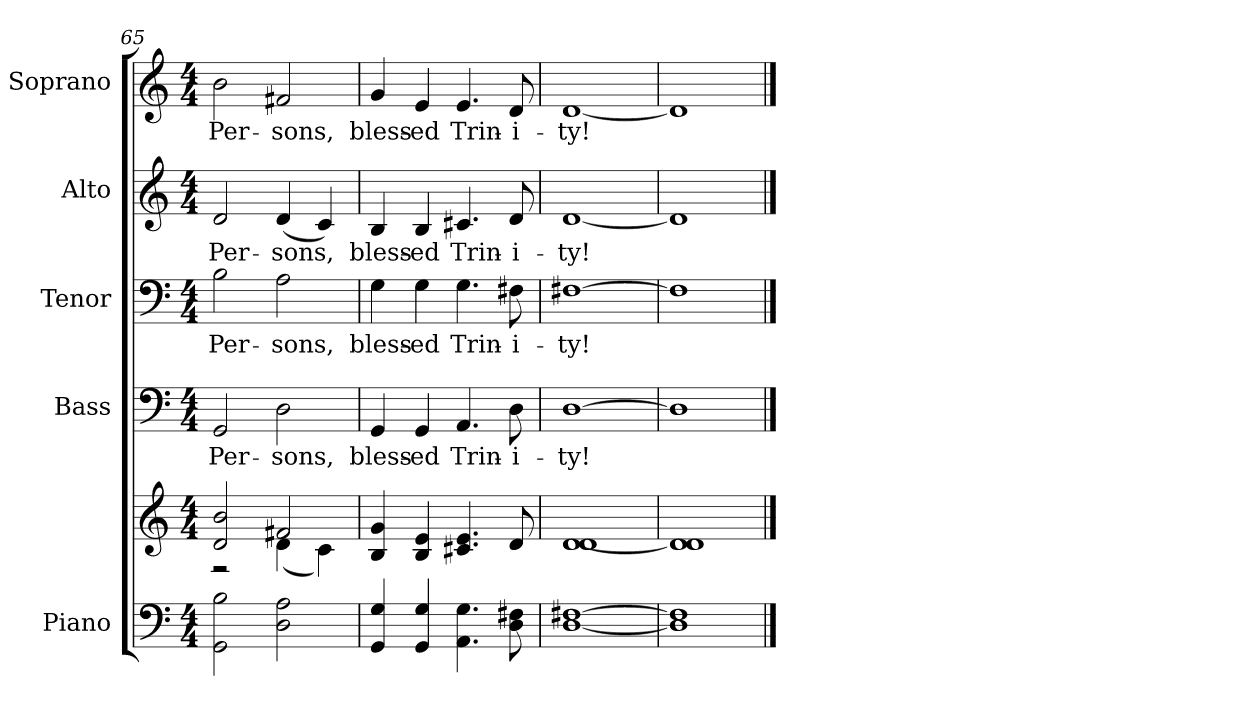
**kern	**kern	**kern	**text	**kern	**text	**kern	**text	**kern	**text
*part5	*part5	*part4	*part4	*part3	*part3	*part2	*part2	*part1	*part1
*staff6	*staff5	*staff4	*staff4	*staff3	*staff3	*staff2	*staff2	*staff1	*staff1
*I"Piano	*	*I"Bass	*	*I"Tenor	*	*I"Alto	*	*I"Soprano	*
*I'Pno.	*	*I'B.	*	*I'T.	*	*I'A.	*	*I'S.	*
!!LO:PB:g=z
*clefF4	*clefG2	*clefF4	*	*clefF4	*	*clefG2	*	*clefG2	*
*k[]	*k[]	*k[]	*	*k[]	*	*k[]	*	*k[]	*
*C:	*C:	*C:	*	*C:	*	*C:	*	*C:	*
*M4/4	*M4/4	*M4/4	*	*M4/4	*	*M4/4	*	*M4/4	*
=65	=65	=65	=65	=65	=65	=65	=65	=65	=65
*	*^	*	*	*	*	*	*	*	*
!	!	!	!	!LO:LY:b:color=#000000	!	!	!	!	!	!
!	!	!	!	!	!	!LO:LY:b:color=#000000	!	!	!	!
!	!	!	!	!	!	!	!	!LO:LY:b:color=#000000	!	!
!	!	!	!	!	!	!	!	!	!	!LO:LY:b:color=#000000
2GGi\ 2Bi	2di/ 2bi	2r	2GGi/	Per-	2Bi\	Per-	2di/	Per-	2bi\	Per-
!	!	!	!	!LO:LY:b:color=#000000	!	!	!	!	!	!
!	!	!	!	!	!	!LO:LY:b:color=#000000	!	!	!	!
!	!	!	!	!	!	!	!	!LO:LY:b:color=#000000	!	!
!	!	!	!	!	!	!	!	!	!	!LO:LY:b:color=#000000
2Di\ 2Ai	2f#Xi/	(4di\	2Di\	-sons,	2Ai\	-sons,	(4di/	-sons,	2f#Xi/	-sons,
.	.	4ci\)	.	.	.	.	4ci/)	.	.	.
*	*v	*v	*	*	*	*	*	*	*	*
=66	=66	=66	=66	=66	=66	=66	=66	=66	=66
*	*^	*	*	*	*	*	*	*	*
!	!	!	!	!LO:LY:b:color=#000000	!	!	!	!	!	!
*	*v	*v	*	*	*	*	*	*	*	*
*	*^	*	*	*	*	*	*	*	*
!	!	!	!	!	!	!LO:LY:b:color=#000000	!	!	!	!
*	*v	*v	*	*	*	*	*	*	*	*
*	*^	*	*	*	*	*	*	*	*
!	!	!	!	!	!	!	!	!LO:LY:b:color=#000000	!	!
*	*v	*v	*	*	*	*	*	*	*	*
*	*^	*	*	*	*	*	*	*	*
!	!	!	!	!	!	!	!	!	!	!LO:LY:b:color=#000000
*	*v	*v	*	*	*	*	*	*	*	*
4GGi/ 4Gi	4Bi/ 4gi	4GGi/	bless-	4Gi\	bless-	4Bi/	bless-	4gi/	bless-
!	!	!	!LO:LY:b:color=#000000	!	!	!	!	!	!
!	!	!	!	!	!LO:LY:b:color=#000000	!	!	!	!
!	!	!	!	!	!	!	!LO:LY:b:color=#000000	!	!
!	!	!	!	!	!	!	!	!	!LO:LY:b:color=#000000
4GGi/ 4Gi	4Bi/ 4ei	4GGi/	-ed	4Gi\	-ed	4Bi/	-ed	4ei/	-ed
!	!	!	!LO:LY:b:color=#000000	!	!	!	!	!	!
!	!	!	!	!	!LO:LY:b:color=#000000	!	!	!	!
!	!	!	!	!	!	!	!LO:LY:b:color=#000000	!	!
!	!	!	!	!	!	!	!	!	!LO:LY:b:color=#000000
4.AAi\ 4.Gi	4.c#Xi/ 4.ei	4.AAi/	Trin-	4.Gi\	Trin-	4.c#Xi/	Trin-	4.ei/	Trin-
!	!	!	!LO:LY:b:color=#000000	!	!	!	!	!	!
!	!	!	!	!	!LO:LY:b:color=#000000	!	!	!	!
!	!	!	!	!	!	!	!LO:LY:b:color=#000000	!	!
!	!	!	!	!	!	!	!	!	!LO:LY:b:color=#000000
8Di\ 8F#Xi	8di/	8Di\	-i-	8F#Xi\	-i-	8di/	-i-	8di/	-i-
!!LO:PB:g=z
=67	=67	=67	=67	=67	=67	=67	=67	=67	=67
!	!	!	!LO:LY:b:color=#000000	!	!	!	!	!	!
!	!	!	!	!	!LO:LY:b:color=#000000	!	!	!	!
!	!	!	!	!	!	!	!LO:LY:b:color=#000000	!	!
!	!	!	!	!	!	!	!	!	!LO:LY:b:color=#000000
[<1Di [>1F#Xi	[<1di 1di	[>1Di	-ty!	[>1F#Xi	-ty!	[<1di	-ty!	[<1di	-ty!
=68	=68	=68	=68	=68	=68	=68	=68	=68	=68
1Di] 1F#i]	1di] 1di	1Di]	.	1F#i]	.	1di]	.	1di]	.
==	==	==	==	==	==	==	==	==	==
*-	*-	*-	*-	*-	*-	*-	*-	*-	*-
